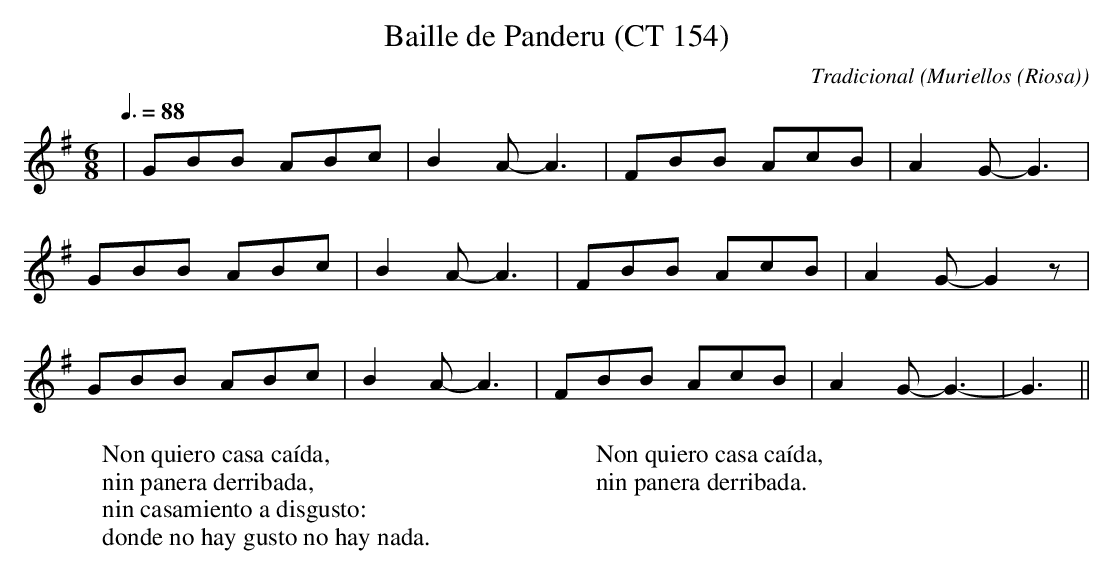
X:1
T:Baille de Panderu (CT 154)
C:Tradicional
O:Muriellos (Riosa)
M:6/8
L:1/8
Q:3/8=88
K:G
|GBB ABc|B2 A-A3|FBB AcB|A2 G-G3|
GBB ABc|B2 A-A3|FBB AcB|A2 G-G2 z|
GBB ABc|B2 A-A3|FBB AcB|A2 G-G3-|G3||
W:Non quiero casa caída,
W:nin panera derribada,
W:nin casamiento a disgusto:
W:donde no hay gusto no hay nada.
W:
W:Non quiero casa caída,
W:nin panera derribada.
W:
